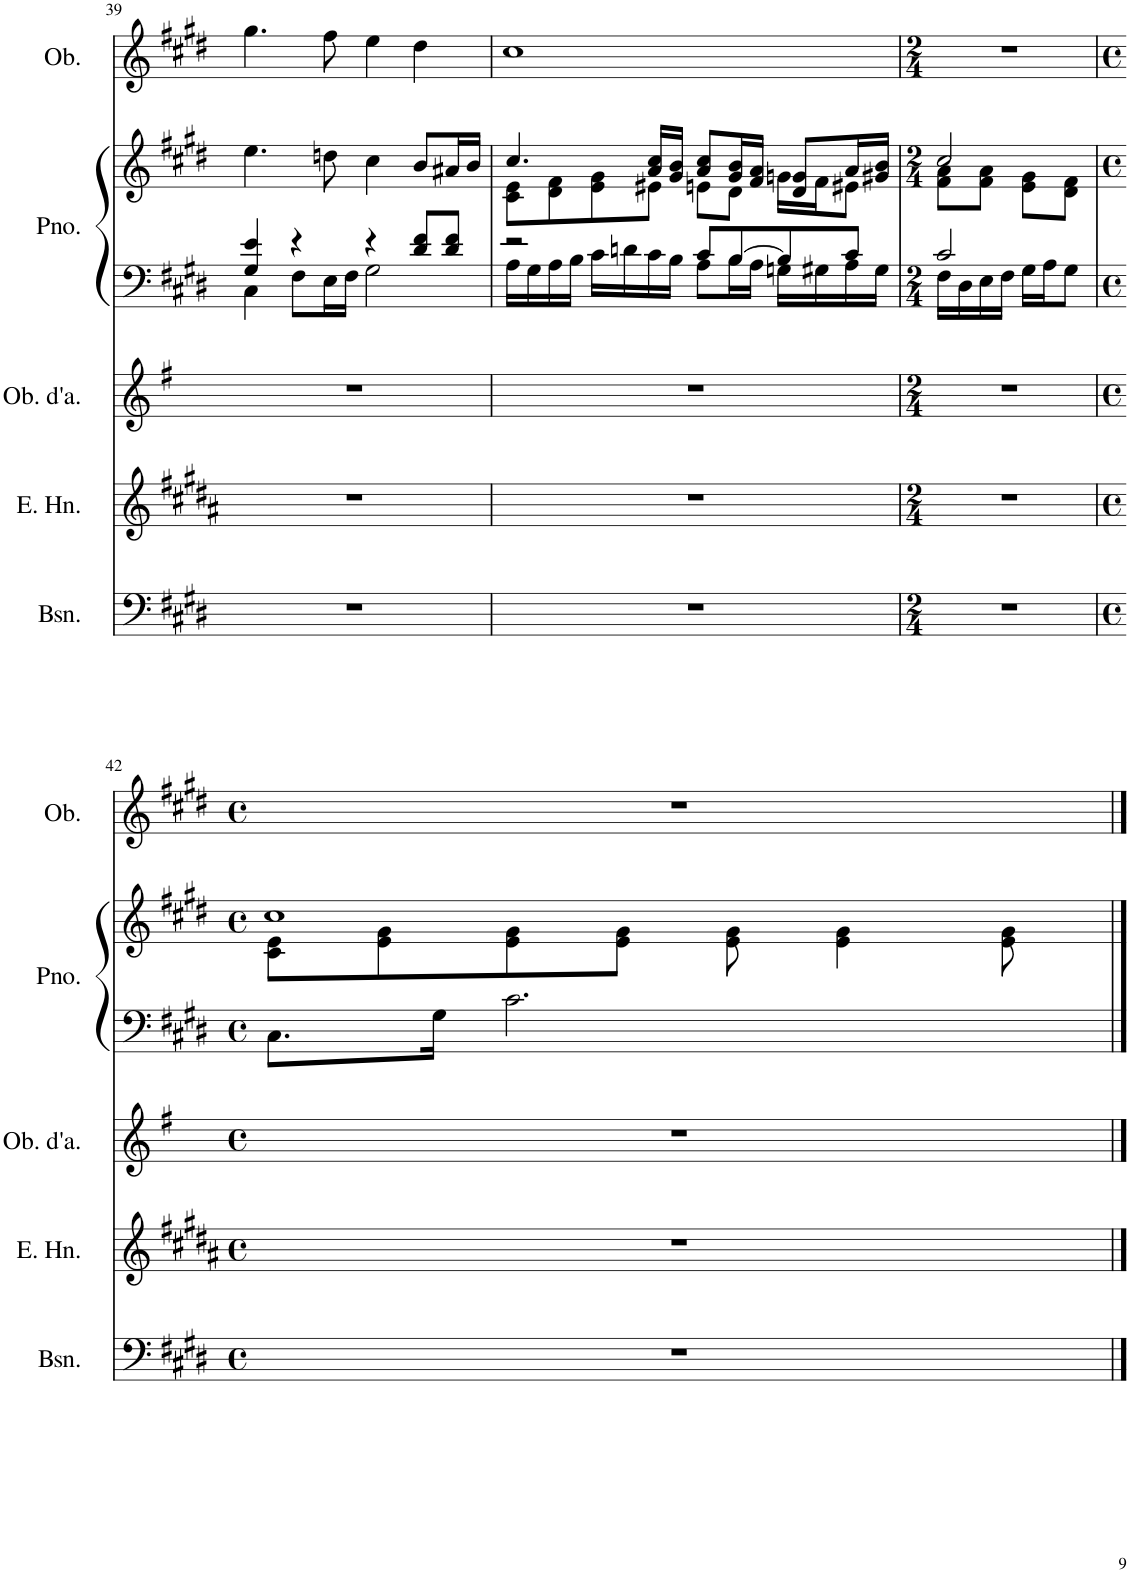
**kern	**kern	**kern	**kern	**kern	**kern
*part5	*part4	*part3	*part2	*part2	*part1
*staff6	*staff5	*staff4	*staff3	*staff2	*staff1
*I"Bassoon	*I"English Horn	*I"Oboe d'amore	*I"Grand Piano	*	*I"Oboe
*I'Bsn.	*I'E. Hn.	*I'Ob. d'a.	*I'Pno.	*	*I'Ob.
!!LO:PB:g=z
*clefF4	*clefG2	*clefG2	*clefF4	*clefG2	*clefG2
*	*Trd4c7	*Trd2c3	*	*	*
*k[f#c#g#d#]	*k[f#c#g#d#a#]	*k[f#]	*k[f#c#g#d#]	*k[f#c#g#d#]	*k[f#c#g#d#]
*M4/4	*M4/4	*M4/4	*M4/4	*M4/4	*M4/4
*met(c)	*met(c)	*met(c)	*met(c)	*met(c)	*met(c)
=39	=39	=39	=39	=39	=39
*	*	*	*^	*	*
1r	1r	1r	4G#/ 4e/	4C#\	4.ee\	4.gg#\
.	.	.	4r	8F#\L	.	.
.	.	.	.	16E\L	8ddn\	8ff#\
.	.	.	.	16F#\JJ	.	.
.	.	.	4r	2G#\	4cc#\	4ee\
.	.	.	8d#/ 8f#/L	.	8b/L	4dd#\
.	.	.	8d#/ 8f#/J	.	16a#X/L	.
.	.	.	.	.	16b/JJ	.
=40	=40	=40	=40	=40	=40	=40
*	*	*	*	*	*^	*
1r	1r	1r	2r	16A\LL	4.cc#/	8c#\ 8e\L	1cc#
.	.	.	.	16G#\	.	.	.
.	.	.	.	16A\	.	8d#\ 8f#\	.
.	.	.	.	16B\JJ	.	.	.
.	.	.	.	16c#\LL	.	8e\ 8g#\	.
.	.	.	.	16dn\	.	.	.
.	.	.	.	16c#\	16a/ 16cc#/LL	8e#X\J	.
.	.	.	.	16B\JJ	16g#/ 16b/JJ	.	.
.	.	.	8c#/L	8A\L	8a/ 8cc#/L	8en\L	.
.	.	.	[8B/	16B\L	16g#/ 16b/L	8d#\J	.
.	.	.	.	16A\JJ	16f#/ 16a/JJ	.	.
.	.	.	8B/]	16Gn\LL	8d#/ 8g#/L	16gn\LL	.
.	.	.	.	16G#X\	.	16f#\J	.
.	.	.	8c#/J	16A\	16a/L	8e#X\J	.
.	.	.	.	16G#\JJ	16g#X/ 16b/JJ	.	.
=41	=41	=41	=41	=41	=41	=41	=41
*M2/4	*M2/4	*M2/4	*M2/4	*	*M2/4	*	*M2/4
2r	2r	2r	2c#/	16F#\LL	2cc#/	8f#\ 8a\L	2r
.	.	.	.	16D#\	.	.	.
.	.	.	.	16E\	.	8f#\ 8a\J	.
.	.	.	.	16F#\JJ	.	.	.
.	.	.	.	16G#\LL	.	8e\ 8g#\L	.
.	.	.	.	16A\J	.	.	.
.	.	.	.	8G#\J	.	8d#\ 8f#\J	.
*	*	*	*v	*v	*	*	*
!!LO:LB:g=z
=42	=42	=42	=42	=42	=42	=42
*M4/4	*M4/4	*M4/4	*M4/4	*M4/4	*	*M4/4
*met(c)	*met(c)	*met(c)	*met(c)	*met(c)	*	*met(c)
1r	1r	1r	8.C#\L	1cc#	8c#\ 8e\L	1r
.	.	.	.	.	8e\ 8g#\	.
.	.	.	16G#\Jk	.	.	.
.	.	.	2.c#\	.	8e\ 8g#\	.
.	.	.	.	.	8e\ 8g#\J	.
.	.	.	.	.	8e\ 8g#\	.
.	.	.	.	.	4e\ 4g#\	.
.	.	.	.	.	8e\ 8g#\	.
*	*	*	*	*v	*v	*
==	==	==	==	==	==
*-	*-	*-	*-	*-	*-
